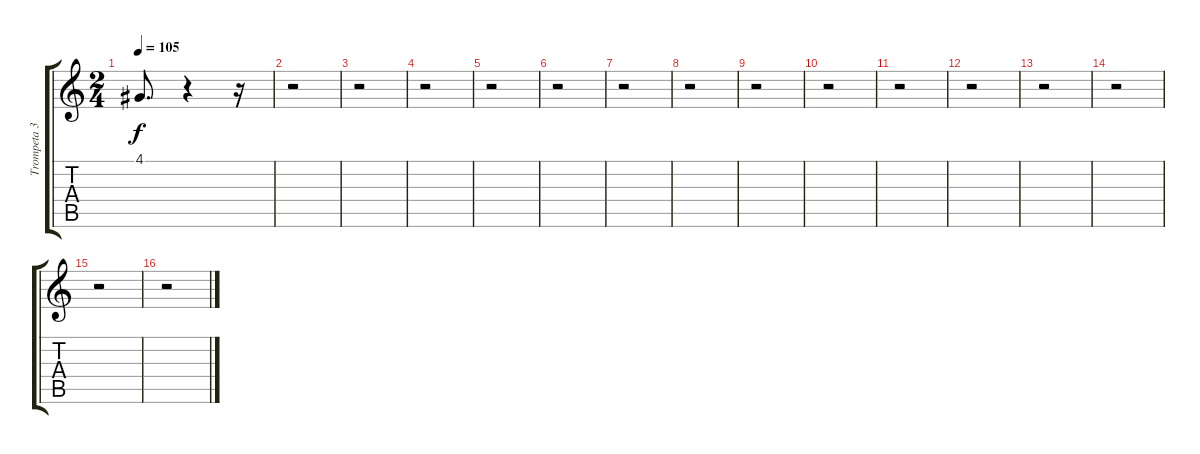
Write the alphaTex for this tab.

\track ("Trompeta 3" "Trompeta 3") {instrument trumpet}
\staff {score tabs}
\tuning (E4 B3 G3 D3 A2 E2) {hide}
\ts (2 4)
\tempo 105
\clef g2
\ks c
4.1{t}.8{d dy f} r.4 r.16 |
r.2 |
r.2 |
r.2 |
r.2 |
r.2 |
r.2 |
r.2 |
r.2 |
r.2 |
r.2 |
r.2 |
r.2 |
r.2 |
r.2 |
r.2
